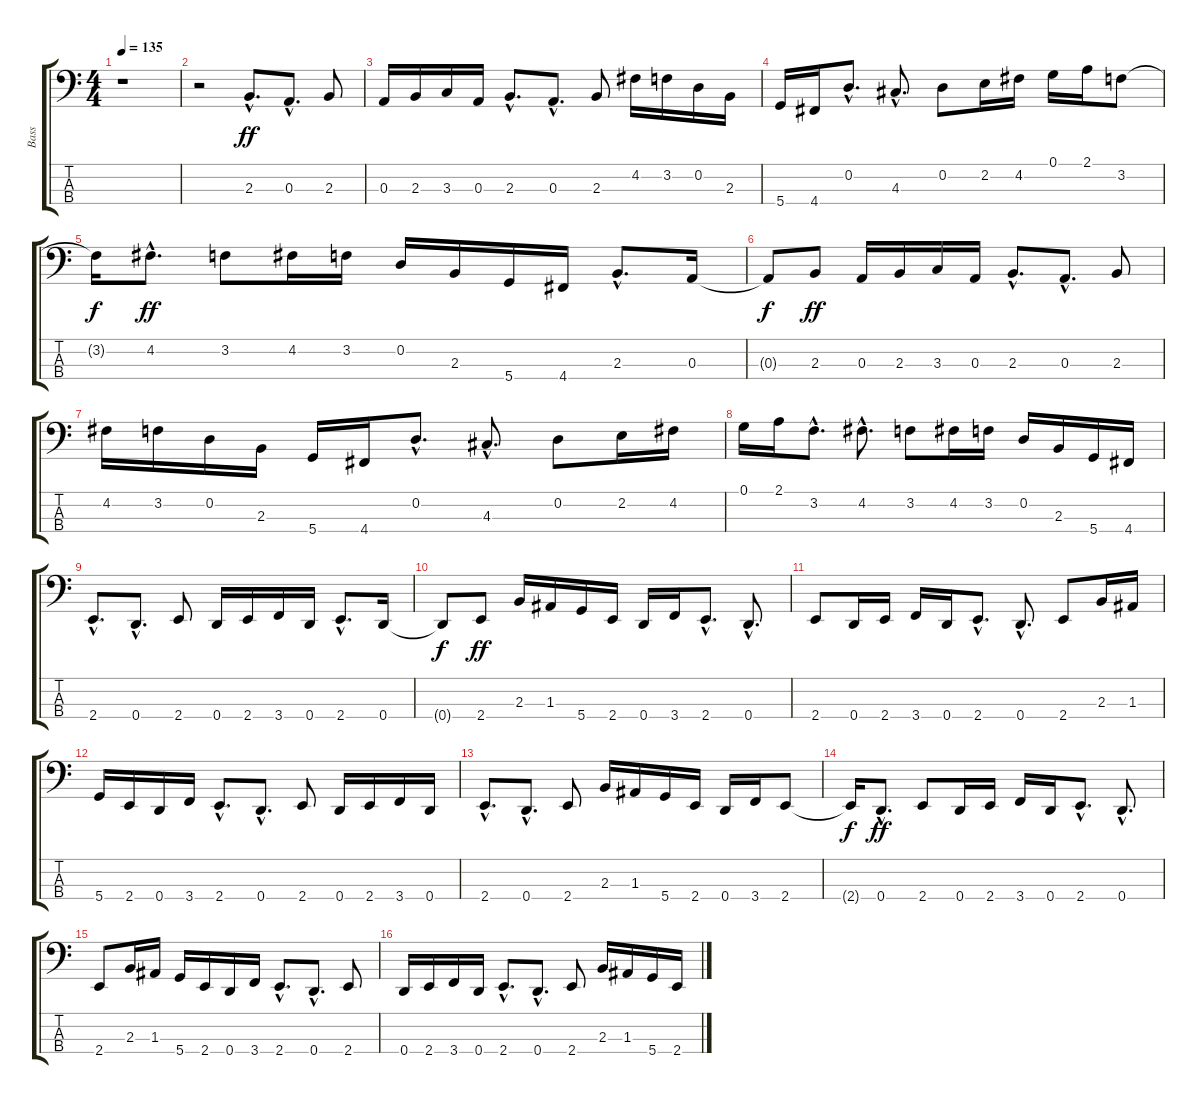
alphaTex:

\track ("Bass" "Bass") {instrument electricbassfinger}
\staff {score tabs}
\tuning (G2 D2 A1 D1) {hide}
\ts (4 4)
\tempo 135
\clef f4
\ks c
r.1{dy f} |
r.2 2.3{hac}.8{d dy ff} 0.3{hac}.8{d} 2.3.8 |
0.3.16 2.3.16 3.3.16 0.3.16 2.3{hac}.8{d} 0.3{hac}.8{d} 2.3.8 4.2.16 3.2.16 0.2.16 2.3.16 |
5.4.16 4.4.16 0.2{hac}.8{d} 4.3{hac}.8{d} 0.2.8 2.2.16 4.2.16 0.1.16 2.1.16 3.2.8 |
3.2{t}.16{dy f} 4.2{hac}.8{d dy ff} 3.2.8 4.2.16 3.2.16 0.2.16 2.3.16 5.4.16 4.4.16 2.3{hac}.8{d} 0.3.16 |
0.3{t}.8{dy f} 2.3.8{dy ff} 0.3.16 2.3.16 3.3.16 0.3.16 2.3{hac}.8{d} 0.3{hac}.8{d} 2.3.8 |
4.2.16 3.2.16 0.2.16 2.3.16 5.4.16 4.4.16 0.2{hac}.8{d} 4.3{hac}.8{d} 0.2.8 2.2.16 4.2.16 |
0.1.16 2.1.16 3.2{hac}.8{d} 4.2{hac}.8{d} 3.2.8 4.2.16 3.2.16 0.2.16 2.3.16 5.4.16 4.4.16 |
2.4{hac}.8{d} 0.4{hac}.8{d} 2.4.8 0.4.16 2.4.16 3.4.16 0.4.16 2.4{hac}.8{d} 0.4.16 |
0.4{t}.8{dy f} 2.4.8{dy ff} 2.3.16 1.3.16 5.4.16 2.4.16 0.4.16 3.4.16 2.4{hac}.8{d} 0.4{hac}.8{d} |
2.4.8 0.4.16 2.4.16 3.4.16 0.4.16 2.4{hac}.8{d} 0.4{hac}.8{d} 2.4.8 2.3.16 1.3.16 |
5.4.16 2.4.16 0.4.16 3.4.16 2.4{hac}.8{d} 0.4{hac}.8{d} 2.4.8 0.4.16 2.4.16 3.4.16 0.4.16 |
2.4{hac}.8{d} 0.4{hac}.8{d} 2.4.8 2.3.16 1.3.16 5.4.16 2.4.16 0.4.16 3.4.16 2.4.8 |
2.4{t}.16{dy f} 0.4{hac}.8{d dy ff} 2.4.8 0.4.16 2.4.16 3.4.16 0.4.16 2.4{hac}.8{d} 0.4{hac}.8{d} |
2.4.8 2.3.16 1.3.16 5.4.16 2.4.16 0.4.16 3.4.16 2.4{hac}.8{d} 0.4{hac}.8{d} 2.4.8 |
0.4.16 2.4.16 3.4.16 0.4.16 2.4{hac}.8{d} 0.4{hac}.8{d} 2.4.8 2.3.16 1.3.16 5.4.16 2.4.16
